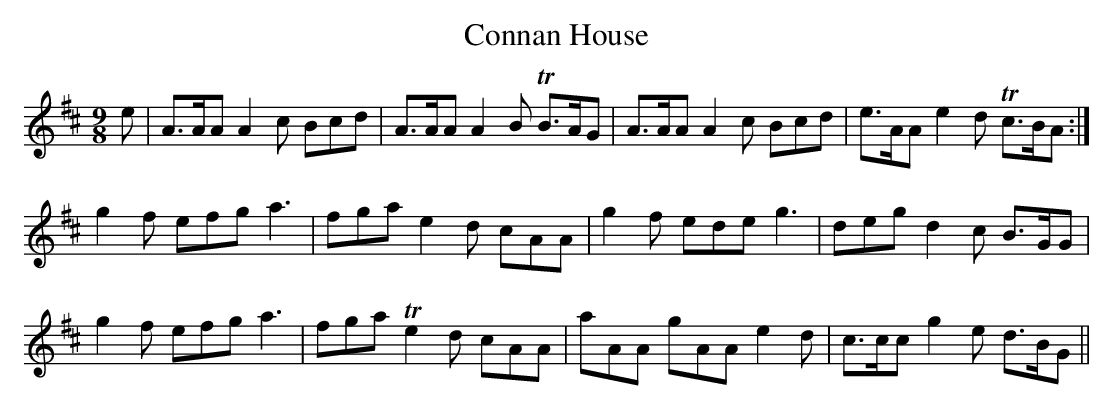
X:1
T:Connan House
M:9/8
L:1/8
K:Amix
e|A>AA A2c Bcd|A>AA A2B TB>AG|A>AA A2c Bcd|e>AA e2d Tc>BA:|
g2f efg a3|fga e2d cAA|g2f ede g3|deg d2c B>GG|
g2f efg a3|fga Te2d cAA|aAA gAA e2d|c>cc g2e d>BG||
